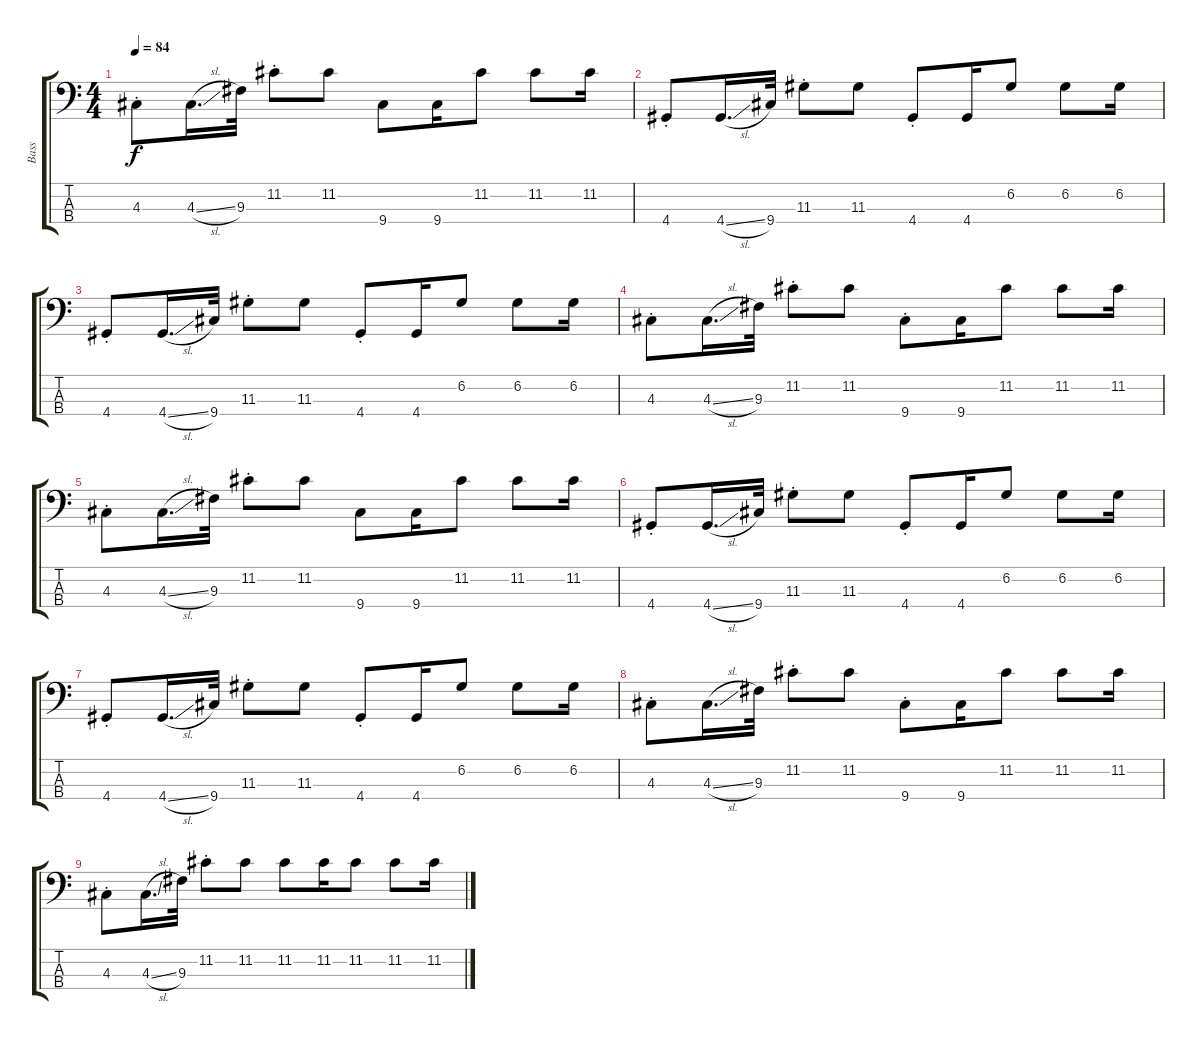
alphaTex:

\track ("Bass" "Bass") {instrument electricbasspick}
\staff {score tabs}
\tuning (G2 D2 A1 E1) {hide}
\ts (4 4)
\tempo 84
\clef f4
\ks c
4.3{st}.8{dy f} 4.3{sl}.16{d} 9.3.32 11.2{st}.8 11.2.8 9.4.8 9.4.16 11.2.8 11.2.8 11.2.16 |
4.4{st}.8 4.4{sl}.16{d} 9.4.32 11.3{st}.8 11.3.8 4.4{st}.8 4.4.16 6.2.8 6.2.8 6.2.16 |
4.4{st}.8 4.4{sl}.16{d} 9.4.32 11.3{st}.8 11.3.8 4.4{st}.8 4.4.16 6.2.8 6.2.8 6.2.16 |
4.3{st}.8 4.3{sl}.16{d} 9.3.32 11.2{st}.8 11.2.8 9.4{st}.8 9.4.16 11.2.8 11.2.8 11.2.16 |
4.3{st}.8 4.3{sl}.16{d} 9.3.32 11.2{st}.8 11.2.8 9.4.8 9.4.16 11.2.8 11.2.8 11.2.16 |
4.4{st}.8 4.4{sl}.16{d} 9.4.32 11.3{st}.8 11.3.8 4.4{st}.8 4.4.16 6.2.8 6.2.8 6.2.16 |
4.4{st}.8 4.4{sl}.16{d} 9.4.32 11.3{st}.8 11.3.8 4.4{st}.8 4.4.16 6.2.8 6.2.8 6.2.16 |
4.3{st}.8 4.3{sl}.16{d} 9.3.32 11.2{st}.8 11.2.8 9.4{st}.8 9.4.16 11.2.8 11.2.8 11.2.16 |
4.3{st}.8 4.3{sl}.16{d} 9.3.32 11.2{st}.8 11.2.8 11.2.8 11.2.16 11.2.8 11.2.8 11.2.16
